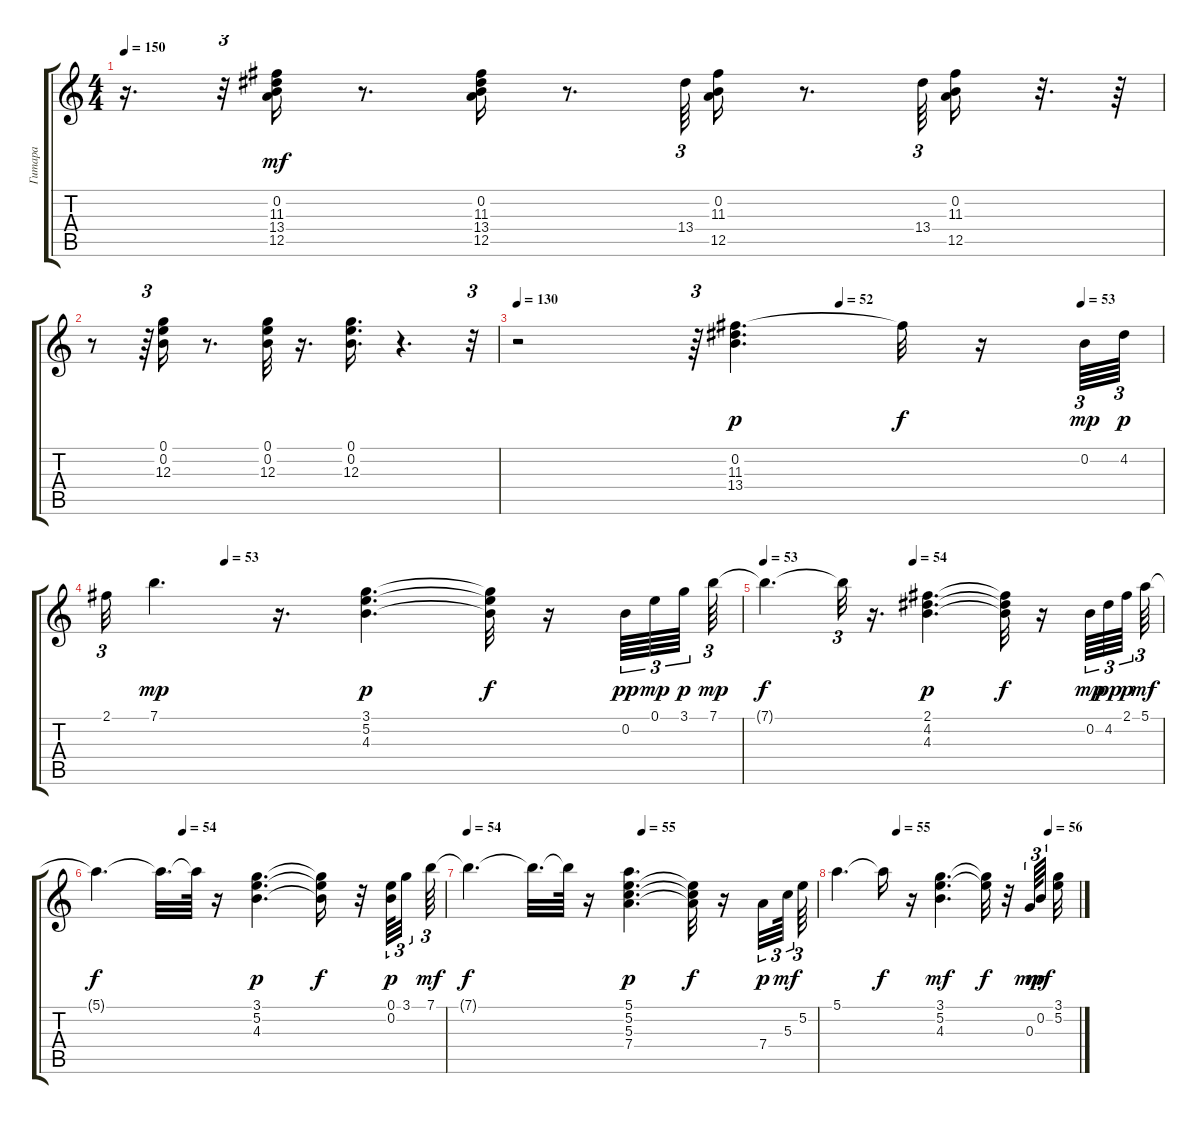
\track ("Гитара" "Гитара") {instrument electricguitarclean}
\staff {score tabs}
\tuning (E4 B3 G3 D3 A2 E2) {hide}
\ts (4 4)
\tempo 150
\clef g2
\ks c
r.16{d dy mf} r.32{tu (3 2)} (0.2 11.3 13.4 12.5).16 r.8{d} (0.2 11.3 13.4 12.5).16 r.8{d} 13.4.64{tu (3 2)} (0.2 11.3 12.5).16 r.8{d} 13.4.64{tu (3 2)} (0.2 11.3 12.5).16 r.32{d} r.64 |
r.8 r.64{tu (3 2)} (0.1 0.2 12.3).16 r.8{d} (0.1 0.2 12.3).32 r.16{d} (0.1 0.2 12.3).16{d} r.4{d} r.32{tu (3 2)} |
\tempo 130
\tempo (52 0.5)
\tempo (53 0.875)
r.2 r.64{tu (3 2)} (0.2 11.3 13.4).4{d dy p} 11.3{t}.32{dy f} r.16 0.2.64{tu (3 2) dy mp} 4.2.64{tu (3 2) dy p} |
\tempo (53 0.1875)
2.1.32{tu (3 2)} 7.1.4{d dy mp} r.16{d} (3.1 5.2 4.3).4{d dy p} (3.1{t} 5.2{t} 4.3{t}).32{dy f} r.16 0.2.64{tu (3 2) dy pp} 0.1.64{tu (3 2) dy mp} 3.1.64{tu (3 2) dy p beam splitsecondary} 7.1.64{tu (3 2) dy mp} |
\tempo 53
\tempo (54 0.375)
7.1{t}.4{d dy f} 7.1{t}.32{tu (3 2)} r.16{d} (2.1 4.2 4.3).4{d dy p} (2.1{t} 4.2{t} 4.3{t}).32{dy f} r.16 0.2.64{tu (3 2) dy mp} 4.2.64{tu (3 2) dy pp} 2.1.64{tu (3 2) dy p beam splitsecondary} 5.1.64{tu (3 2) dy mf} |
\tempo (54 0.25)
5.1{t}.4{d dy f} 5.1{t}.32{d} 5.1{t}.64 r.16 (3.1 5.2 4.3).4{d dy p} (3.1{t} 5.2{t} 4.3{t}).16{dy f} r.32 (0.1 0.2).64{tu (3 2) dy p} 3.1.32{tu (3 2)} 7.1.64{tu (3 2) dy mf} |
\tempo 54
\tempo (55 0.5)
7.1{t}.4{d dy f} 7.1{t}.32{d} 7.1{t}.64 r.16 (5.1 5.2 5.3 7.4).4{d dy p} (5.2{t} 5.3{t} 7.4{t}).32{dy f} r.16 7.4.32{tu (3 2) dy p} 5.3.64{tu (3 2) dy mf} 5.2.64{tu (3 2)} |
\tempo (55 0.25)
\tempo (56 0.875)
5.1.4{d} 5.1{t}.16{dy f} r.16 (3.1 5.2 4.3).4{d dy mf} (3.1{t} 5.2{t}).32{dy f} r.32 0.3.64{tu (3 2) dy mp} 0.2.32{tu (3 2) dy mf beam splitsecondary} (3.1 5.2).32
